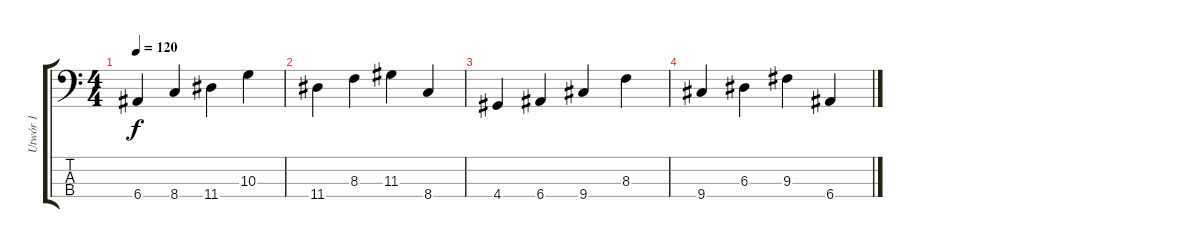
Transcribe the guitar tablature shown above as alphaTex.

\track ("Utwór 1" "Utwór 1") {instrument acousticguitarnylon}
\staff {score tabs}
\tuning (G2 D2 A1 E1) {hide}
\ts (4 4)
\tempo 120
\clef f4
\ks c
6.4.4{dy f instrument acousticguitarnylon} 8.4.4 11.4.4 10.3.4 |
11.4.4 8.3.4 11.3.4 8.4.4 |
4.4.4 6.4.4 9.4.4 8.3.4 |
9.4.4 6.3.4 9.3.4 6.4.4
